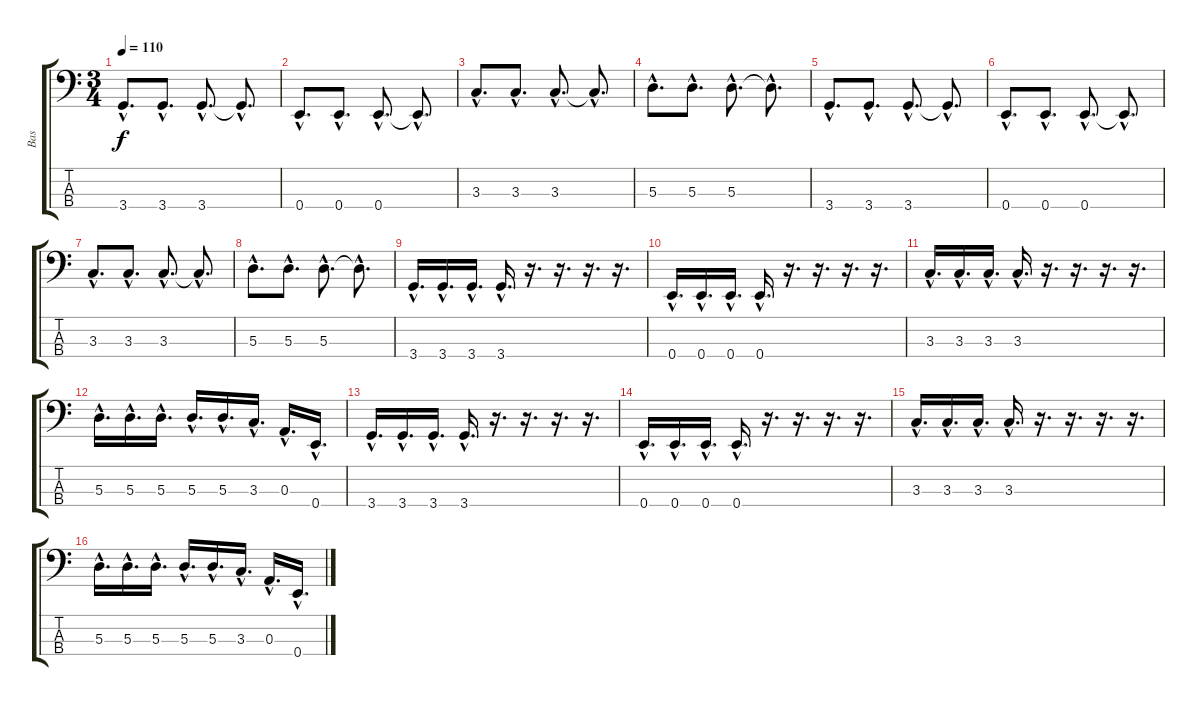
\track ("Bas" "Bas") {instrument electricbassfinger}
\staff {score tabs}
\tuning (G2 D2 A1 E1) {hide}
\ts (3 4)
\tempo 110
\clef f4
\ks c
3.4{hac}.8{d dy f} 3.4{hac}.8{d} 3.4{hac}.8{d} 3.4{hac t}.8{d} |
0.4{hac}.8{d} 0.4{hac}.8{d} 0.4{hac}.8{d} 0.4{hac t}.8{d} |
3.3{hac}.8{d} 3.3{hac}.8{d} 3.3{hac}.8{d} 3.3{hac t}.8{d} |
5.3{hac}.8{d} 5.3{hac}.8{d} 5.3{hac}.8{d} 5.3{hac t}.8{d} |
3.4{hac}.8{d} 3.4{hac}.8{d} 3.4{hac}.8{d} 3.4{hac t}.8{d} |
0.4{hac}.8{d} 0.4{hac}.8{d} 0.4{hac}.8{d} 0.4{hac t}.8{d} |
3.3{hac}.8{d} 3.3{hac}.8{d} 3.3{hac}.8{d} 3.3{hac t}.8{d} |
5.3{hac}.8{d} 5.3{hac}.8{d} 5.3{hac}.8{d} 5.3{hac t}.8{d} |
3.4{hac}.16{d} 3.4{hac}.16{d} 3.4{hac}.16{d} 3.4{hac}.16{d} r.16{d} r.16{d} r.16{d} r.16{d} |
0.4{hac}.16{d} 0.4{hac}.16{d} 0.4{hac}.16{d} 0.4{hac}.16{d} r.16{d} r.16{d} r.16{d} r.16{d} |
3.3{hac}.16{d} 3.3{hac}.16{d} 3.3{hac}.16{d} 3.3{hac}.16{d} r.16{d} r.16{d} r.16{d} r.16{d} |
5.3{hac}.16{d} 5.3{hac}.16{d} 5.3{hac}.16{d} 5.3{hac}.16{d} 5.3{hac}.16{d} 3.3{hac}.16{d} 0.3{hac}.16{d} 0.4{hac}.16{d} |
3.4{hac}.16{d} 3.4{hac}.16{d} 3.4{hac}.16{d} 3.4{hac}.16{d} r.16{d} r.16{d} r.16{d} r.16{d} |
0.4{hac}.16{d} 0.4{hac}.16{d} 0.4{hac}.16{d} 0.4{hac}.16{d} r.16{d} r.16{d} r.16{d} r.16{d} |
3.3{hac}.16{d} 3.3{hac}.16{d} 3.3{hac}.16{d} 3.3{hac}.16{d} r.16{d} r.16{d} r.16{d} r.16{d} |
5.3{hac}.16{d} 5.3{hac}.16{d} 5.3{hac}.16{d} 5.3{hac}.16{d} 5.3{hac}.16{d} 3.3{hac}.16{d} 0.3{hac}.16{d} 0.4{hac}.16{d}
